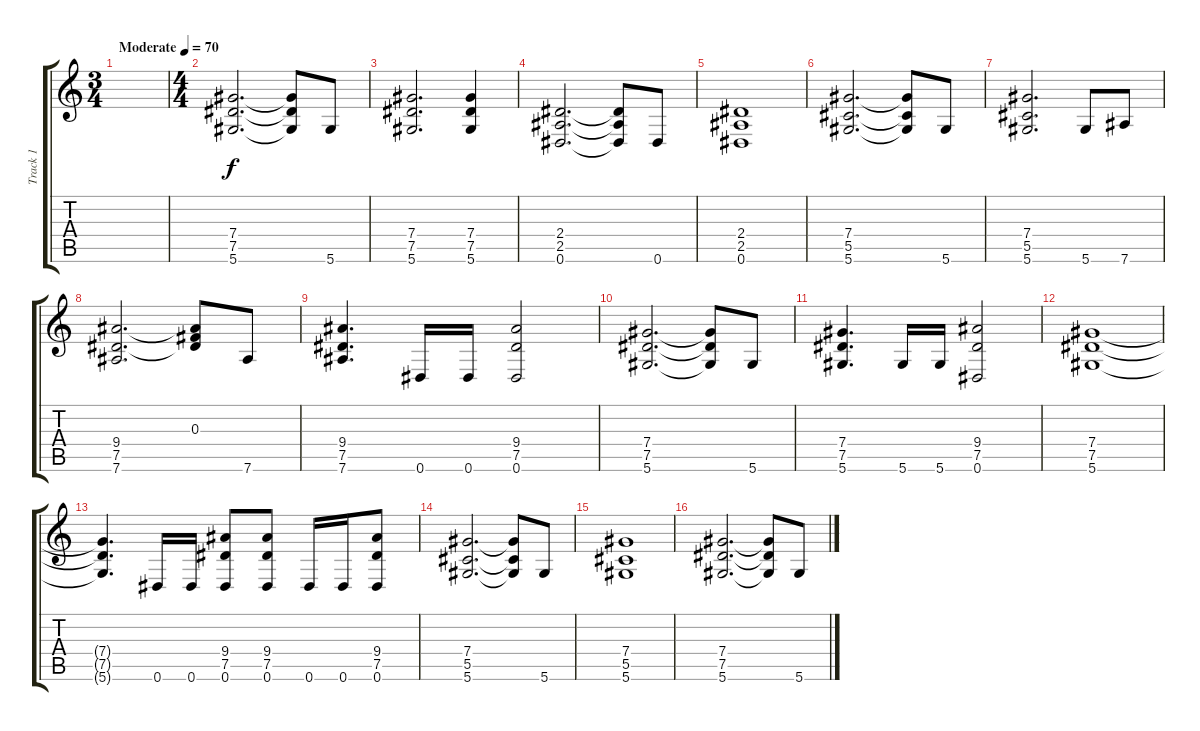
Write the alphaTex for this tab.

\track ("Track 1" "Track 1") {instrument distortionguitar}
\staff {score tabs}
\tuning (Eb4 Bb3 Gb3 Db3 Ab2 Eb2) {hide}
\ts (3 4)
\tempo (70 "Moderate")
\clef g2
\ks c
|
\ts (4 4)
(7.4 7.5 5.6).2{d} (7.4{t} 7.5{t} 5.6{t}).8 5.6.8 |
(7.4 7.5 5.6).2{d} (7.4 7.5 5.6).4 |
(2.4 2.5 0.6).2{d} (2.4{t} 2.5{t} 0.6{t}).8 0.6.8 |
(2.4 2.5 0.6).1 |
(7.4 5.5 5.6).2{d} (7.4{t} 5.5{t} 5.6{t}).8 5.6.8 |
(7.4 5.5 5.6).2{d} 5.6.8 7.6.8 |
(9.4 7.5 7.6).2{d} (0.3 9.4{t} 7.5{t}).8 7.6.8 |
(9.4 7.5 7.6).4{d} 0.6.16 0.6.16 (9.4 7.5 0.6).2 |
(7.4 7.5 5.6).2{d} (7.4{t} 7.5{t} 5.6{t}).8 5.6.8 |
(7.4 7.5 5.6).4{d} 5.6.16 5.6.16 (9.4 7.5 0.6).2 |
(7.4 7.5 5.6).1 |
(7.4{t} 7.5{t} 5.6{t}).4{d} 0.6.16 0.6.16 (9.4 7.5 0.6).8 (9.4 7.5 0.6).8 0.6.16 0.6.16 (9.4 7.5 0.6).8 |
(7.4 5.5 5.6).2{d} (7.4{t} 5.5{t} 5.6{t}).8 5.6.8 |
(7.4 5.5 5.6).1 |
(7.4 7.5 5.6).2{d} (7.4{t} 7.5{t} 5.6{t}).8 5.6.8
